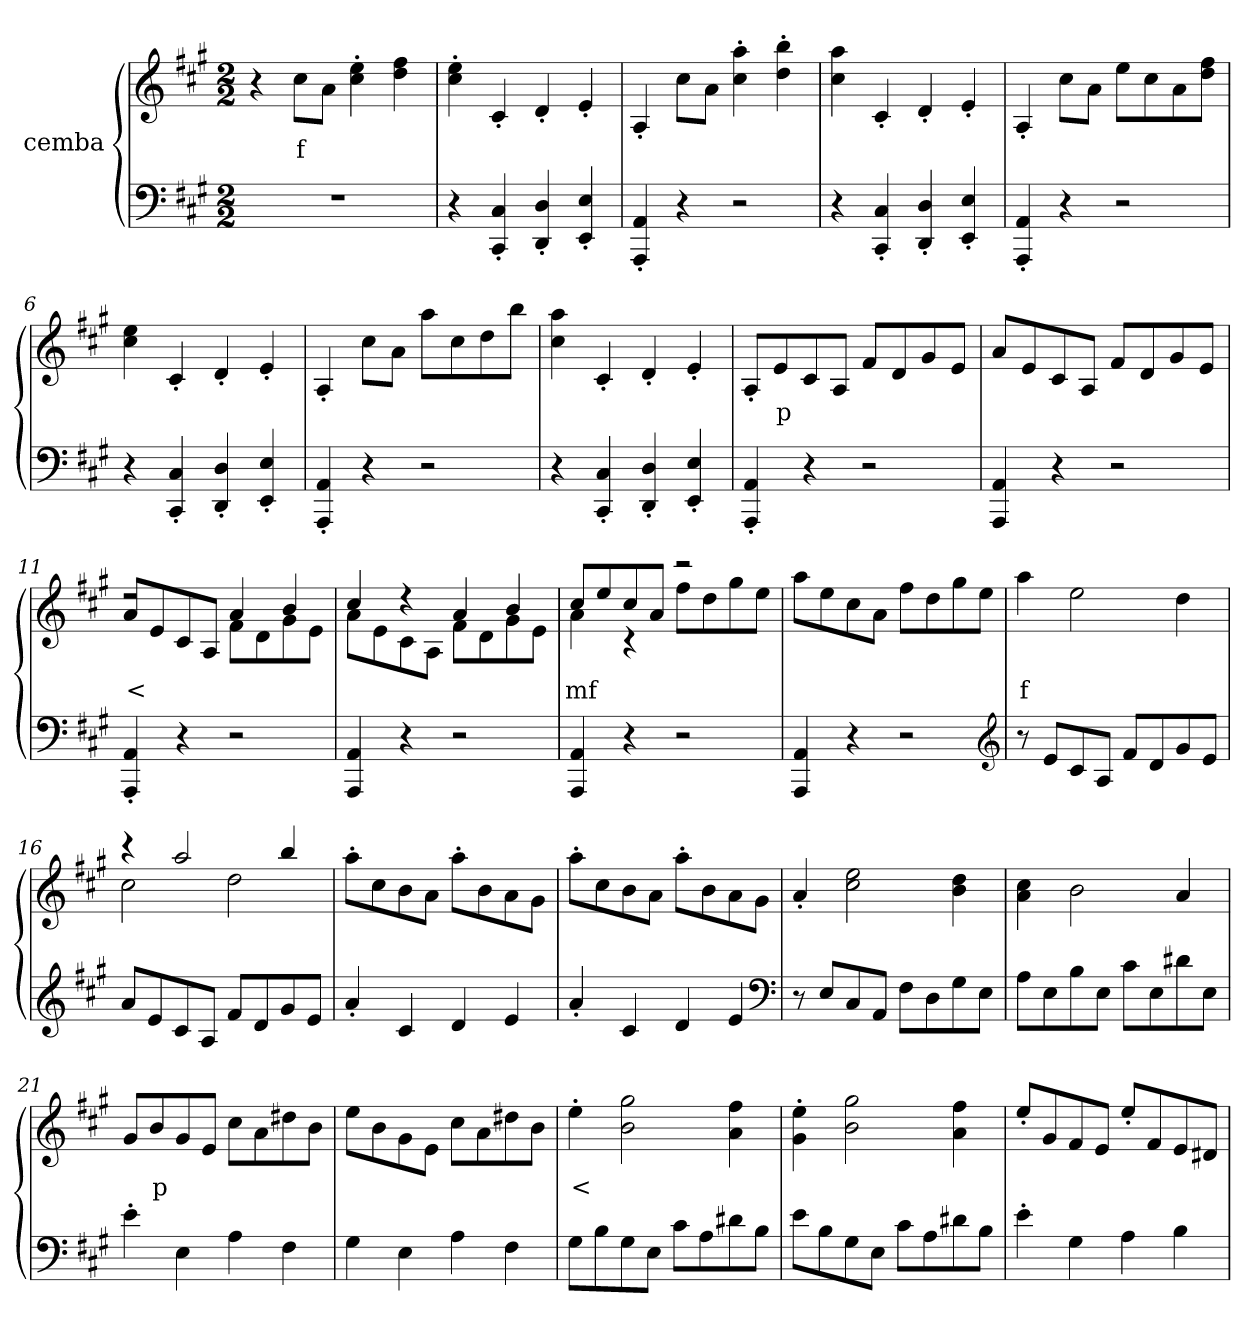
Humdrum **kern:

**kern	**kern	**text
*part2	*part1	*part1
*staff2	*staff1	*staff1
*I"cemba	*I"cemba	*
*clefF4	*clefG2	*
*k[f#c#g#]	*k[f#c#g#]	*
*A:	*A:	*
*M2/2	*M2/2	*
=1	=1	=1
1r	4r	.
.	8cc#\L	f
.	8a\J	.
.	4cc#\'> 4ee\'>	.
.	4dd\ 4ff#\	.
=2	=2	=2
4r	4cc#\'> 4ee\'>	.
4CC#/'> 4C#/'>	4c#'>/	.
4DD/'> 4D/'>	4d'>/	.
4EE/'> 4E/'>	4e'>/	.
=3	=3	=3
4AAA/'> 4AA/'>	4A'>/	.
4r	8cc#\L	.
.	8a\J	.
2r	4cc#\'> 4aa\'>	.
.	4dd\'> 4bb\'>	.
=4	=4	=4
4r	4cc#\ 4aa\	.
4CC#/'> 4C#/'>	4c#'>/	.
4DD/'> 4D/'>	4d'>/	.
4EE/'> 4E/'>	4e'>/	.
=5	=5	=5
4AAA/'> 4AA/'>	4A'>/	.
4r	8cc#\L	.
.	8a\J	.
2r	8ee\L	.
.	8cc#\	.
.	8a\	.
.	8dd\ 8ff#\J	.
=6	=6	=6
4r	4cc#\ 4ee\	.
4CC#/'> 4C#/'>	4c#'>/	.
4DD/'> 4D/'>	4d'>/	.
4EE/'> 4E/'>	4e'>/	.
=7	=7	=7
4AAA/'> 4AA/'>	4A'>/	.
4r	8cc#\L	.
.	8a\J	.
2r	8aa\L	.
.	8cc#\	.
.	8dd\	.
.	8bb\J	.
=8	=8	=8
4r	4cc#\ 4aa\	.
4CC#/'> 4C#/'>	4c#'>/	.
4DD/'> 4D/'>	4d'>/	.
4EE/'> 4E/'>	4e'>/	.
=9	=9	=9
4AAA/'> 4AA/'>	8A'>/L	.
.	8e/	p
4r	8c#/	.
.	8A/J	.
2r	8f#/L	.
.	8d/	.
.	8g#/	.
.	8e/J	.
=10	=10	=10
4AAA/ 4AA/	8a/L	.
.	8e/	.
4r	8c#/	.
.	8A/J	.
2r	8f#/L	.
.	8d/	.
.	8g#/	.
.	8e/J	.
=11	=11	=11
*	*^	*
4AAA/'> 4AA/'>	2r	8a/L	<
.	.	8e/	.
4r	.	8c#/	.
.	.	8A/J	.
2r	4a/	8f#\L	.
.	.	8d\	.
.	4b/	8g#\	.
.	.	8e\J	.
=12	=12	=12	=12
4AAA/ 4AA/	4cc#/	8a\L	.
.	.	8e\	.
4r	4r	8c#\	.
.	.	8A\J	.
2r	4a/	8f#\L	.
.	.	8d\	.
.	4b/	8g#\	.
.	.	8e\J	.
=13	=13	=13	=13
4AAA/ 4AA/	8cc#/L	4a\	mf
.	8ee/	.	.
4r	8cc#/	4r	.
.	8a/J	.	.
2r	2r	8ff#\L	.
.	.	8dd\	.
.	.	8gg#\	.
.	.	8ee\J	.
*	*v	*v	*
=14	=14	=14
4AAA/ 4AA/	8aa\L	.
.	8ee\	.
4r	8cc#\	.
.	8a\J	.
2r	8ff#\L	.
.	8dd\	.
.	8gg#\	.
.	8ee\J	.
*clefG2	*	*
=15	=15	=15
8r	4aa\	f
8e/L	.	.
8c#/	2ee\	.
8A/J	.	.
8f#/L	.	.
8d/	.	.
8g#/	4dd\	.
8e/J	.	.
=16	=16	=16
*	*^	*
8a/L	4r	2cc#\	.
8e/	.	.	.
8c#/	2aa/	.	.
8A/J	.	.	.
8f#/L	.	2dd\	.
8d/	.	.	.
8g#/	4bb/	.	.
8e/J	.	.	.
*	*v	*v	*
=17	=17	=17
4a'>/	8aa'>\L	.
.	8cc#\	.
4c#/	8b\	.
.	8a\J	.
4d/	8aa'>\L	.
.	8b\	.
4e/	8a\	.
.	8g#\J	.
=18	=18	=18
4a'>/	8aa'>\L	.
.	8cc#\	.
4c#/	8b\	.
.	8a\J	.
4d/	8aa'>\L	.
.	8b\	.
4e/	8a\	.
.	8g#\J	.
*clefF4	*	*
=19	=19	=19
8r	4a'>/	.
8E/L	.	.
8C#/	2cc#\ 2ee\	.
8AA/J	.	.
8F#\L	.	.
8D\	.	.
8G#\	4b\ 4dd\	.
8E\J	.	.
=20	=20	=20
8A\L	4a\ 4cc#\	.
8E\	.	.
8B\	2b\	.
8E\J	.	.
8c#\L	.	.
8E\	.	.
8d#X\	4a/	.
8E\J	.	.
=21	=21	=21
4e'>\	8g#/L	.
.	8b/	p
4E\	8g#/	.
.	8e/J	.
4A\	8cc#\L	.
.	8a\	.
4F#\	8dd#X\	.
.	8b\J	.
=22	=22	=22
4G#\	8ee\L	.
.	8b\	.
4E\	8g#\	.
.	8e\J	.
4A\	8cc#\L	.
.	8a\	.
4F#\	8dd#X\	.
.	8b\J	.
=23	=23	=23
8G#\L	4ee'>\	<
8B\	.	.
8G#\	2b\ 2gg#\	.
8E\J	.	.
8c#\L	.	.
8A\	.	.
8d#X\	4a\ 4ff#\	.
8B\J	.	.
=24	=24	=24
8e\L	4g#\'> 4ee\'>	.
8B\	.	.
8G#\	2b\ 2gg#\	.
8E\J	.	.
8c#\L	.	.
8A\	.	.
8d#X\	4a\ 4ff#\	.
8B\J	.	.
=25	=25	=25
4e'>\	8ee'>/L	.
.	8g#/	.
4G#\	8f#/	.
.	8e/J	.
4A\	8ee'>/L	.
.	8f#/	.
4B\	8e/	.
.	8d#X/J	.
=	=	=
*-	*-	*-
